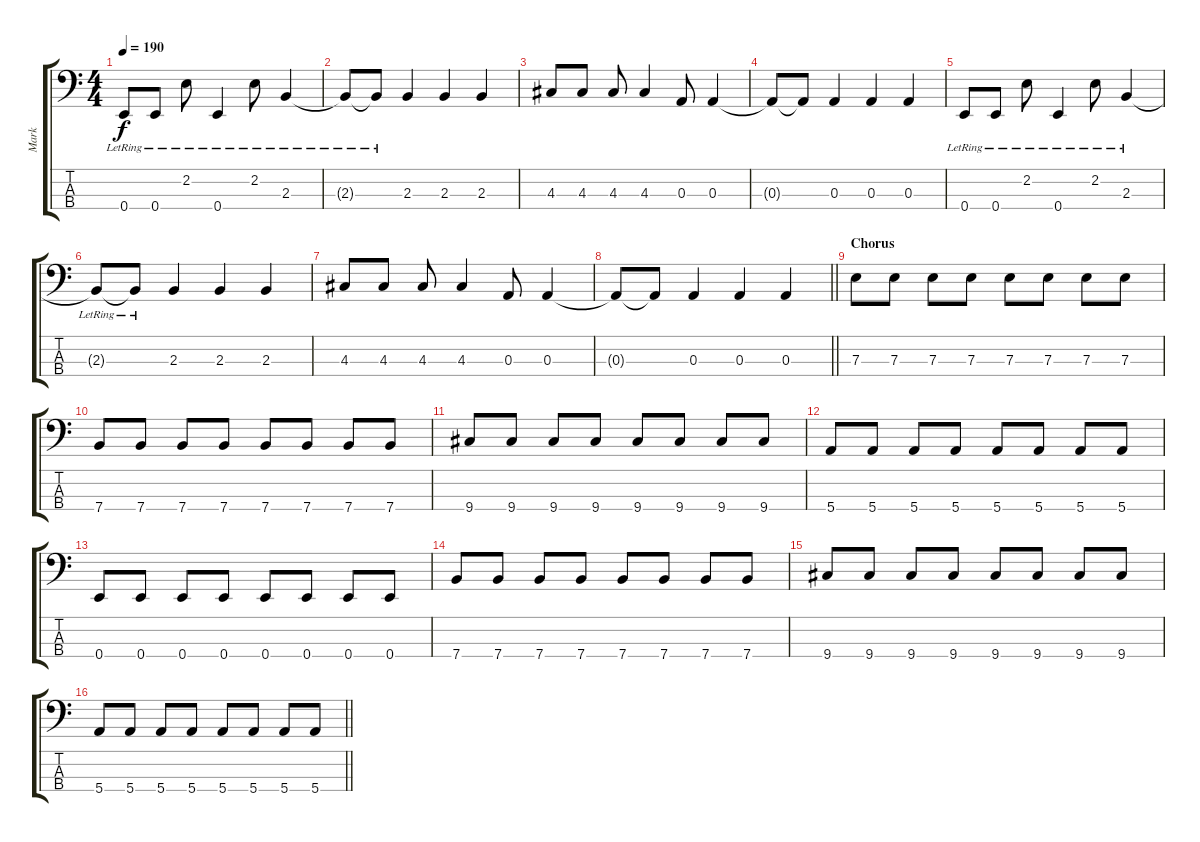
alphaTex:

\track ("Mark" "Mark") {instrument electricbassfinger}
\staff {score tabs}
\tuning (G2 D2 A1 E1) {hide}
\ts (4 4)
\tempo 190
\clef f4
\ks c
0.4{lr}.8{dy f} 0.4{lr}.8 2.2{lr}.8 0.4{lr}.4 2.2{lr}.8 2.3{lr}.4 |
2.3{lr t}.8 2.3{lr t}.8 2.3.4 2.3.4 2.3.4 |
4.3.8 4.3.8 4.3.8 4.3.4 0.3.8 0.3.4 |
0.3{t}.8 0.3{t}.8 0.3.4 0.3.4 0.3.4 |
0.4{lr}.8 0.4{lr}.8 2.2{lr}.8 0.4{lr}.4 2.2{lr}.8 2.3{lr}.4 |
2.3{lr t}.8 2.3{lr t}.8 2.3.4 2.3.4 2.3.4 |
4.3.8 4.3.8 4.3.8 4.3.4 0.3.8 0.3.4 |
\barLineRight lightlight
0.3{t}.8 0.3{t}.8 0.3.4 0.3.4 0.3.4 |
\section ("" "Chorus")
7.3.8 7.3.8 7.3.8 7.3.8 7.3.8 7.3.8 7.3.8 7.3.8 |
7.4.8 7.4.8 7.4.8 7.4.8 7.4.8 7.4.8 7.4.8 7.4.8 |
9.4.8 9.4.8 9.4.8 9.4.8 9.4.8 9.4.8 9.4.8 9.4.8 |
5.4.8 5.4.8 5.4.8 5.4.8 5.4.8 5.4.8 5.4.8 5.4.8 |
0.4.8 0.4.8 0.4.8 0.4.8 0.4.8 0.4.8 0.4.8 0.4.8 |
7.4.8 7.4.8 7.4.8 7.4.8 7.4.8 7.4.8 7.4.8 7.4.8 |
9.4.8 9.4.8 9.4.8 9.4.8 9.4.8 9.4.8 9.4.8 9.4.8 |
\barLineRight lightlight
5.4.8 5.4.8 5.4.8 5.4.8 5.4.8 5.4.8 5.4.8 5.4.8
